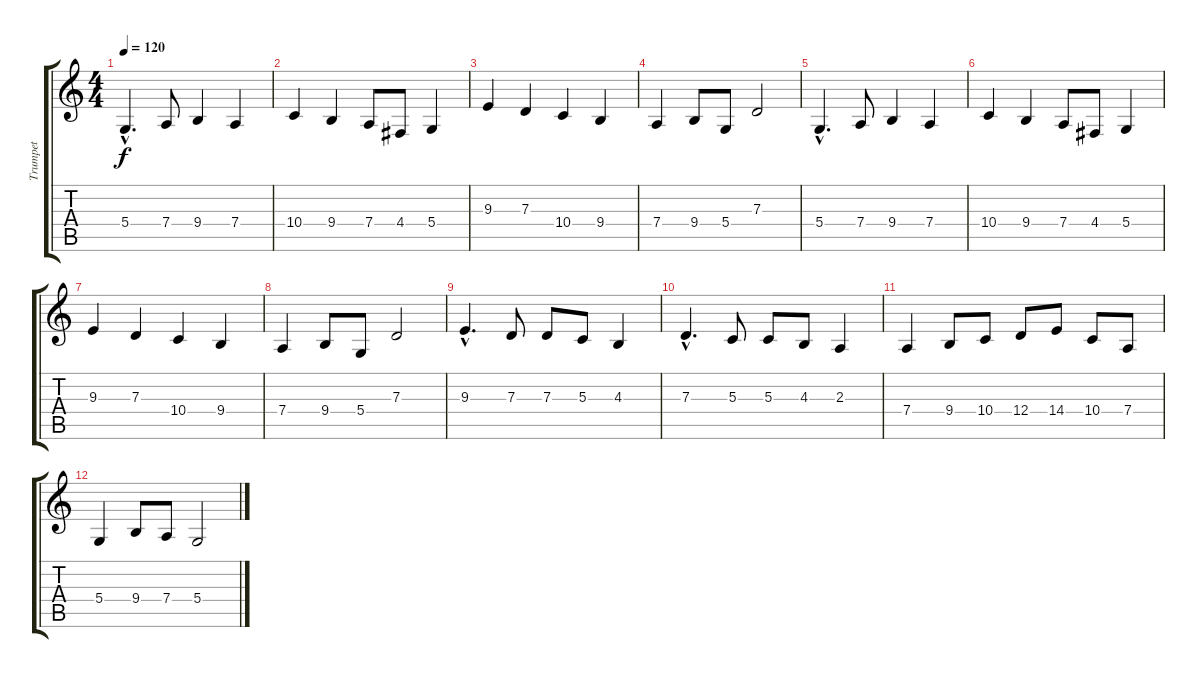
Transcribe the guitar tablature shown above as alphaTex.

\track ("Trumpet" "Trumpet") {instrument trumpet}
\staff {score tabs}
\tuning (E4 B3 G3 D3 A2 E2) {hide}
\ts (4 4)
\tempo 120
\clef g2
\ks c
5.4{hac}.4{d dy f instrument trumpet} 7.4.8 9.4.4 7.4.4 |
10.4.4 9.4.4 7.4.8 4.4.8 5.4.4 |
9.3.4 7.3.4 10.4.4 9.4.4 |
7.4.4 9.4.8 5.4.8 7.3.2 |
5.4{hac}.4{d} 7.4.8 9.4.4 7.4.4 |
10.4.4 9.4.4 7.4.8 4.4.8 5.4.4 |
9.3.4 7.3.4 10.4.4 9.4.4 |
7.4.4 9.4.8 5.4.8 7.3.2 |
9.3{hac}.4{d} 7.3.8 7.3.8 5.3.8 4.3.4 |
7.3{hac}.4{d} 5.3.8 5.3.8 4.3.8 2.3.4 |
7.4.4 9.4.8 10.4.8 12.4.8 14.4.8 10.4.8 7.4.8 |
5.4.4 9.4.8 7.4.8 5.4.2
